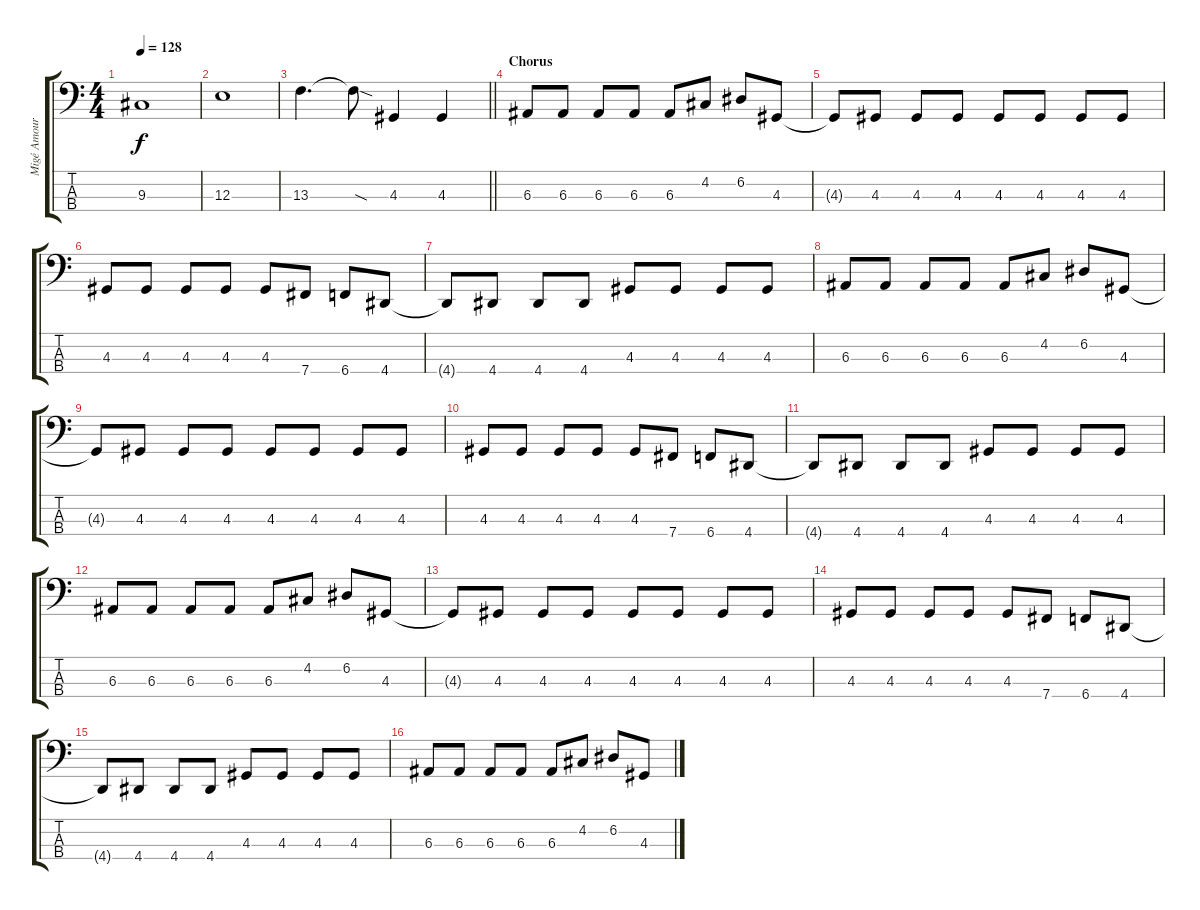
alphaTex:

\track ("Migé Amour (Bass)" "Migé Amour") {instrument electricbasspick}
\staff {score tabs}
\tuning (D2 A1 E1 B0) {hide}
\ts (4 4)
\tempo 128
\clef f4
\ks c
9.3.1{dy f} |
12.3.1 |
\barLineRight lightlight
13.3.4{d} 13.3{sod t}.8 4.3.4 4.3.4 |
\section ("" "Chorus")
6.3.8 6.3.8 6.3.8 6.3.8 6.3.8 4.2.8 6.2.8 4.3.8 |
4.3{t}.8 4.3.8 4.3.8 4.3.8 4.3.8 4.3.8 4.3.8 4.3.8 |
4.3.8 4.3.8 4.3.8 4.3.8 4.3.8 7.4.8 6.4.8 4.4.8 |
4.4{t}.8 4.4.8 4.4.8 4.4.8 4.3.8 4.3.8 4.3.8 4.3.8 |
6.3.8 6.3.8 6.3.8 6.3.8 6.3.8 4.2.8 6.2.8 4.3.8 |
4.3{t}.8 4.3.8 4.3.8 4.3.8 4.3.8 4.3.8 4.3.8 4.3.8 |
4.3.8 4.3.8 4.3.8 4.3.8 4.3.8 7.4.8 6.4.8 4.4.8 |
4.4{t}.8 4.4.8 4.4.8 4.4.8 4.3.8 4.3.8 4.3.8 4.3.8 |
6.3.8 6.3.8 6.3.8 6.3.8 6.3.8 4.2.8 6.2.8 4.3.8 |
4.3{t}.8 4.3.8 4.3.8 4.3.8 4.3.8 4.3.8 4.3.8 4.3.8 |
4.3.8 4.3.8 4.3.8 4.3.8 4.3.8 7.4.8 6.4.8 4.4.8 |
4.4{t}.8 4.4.8 4.4.8 4.4.8 4.3.8 4.3.8 4.3.8 4.3.8 |
6.3.8 6.3.8 6.3.8 6.3.8 6.3.8 4.2.8 6.2.8 4.3.8
